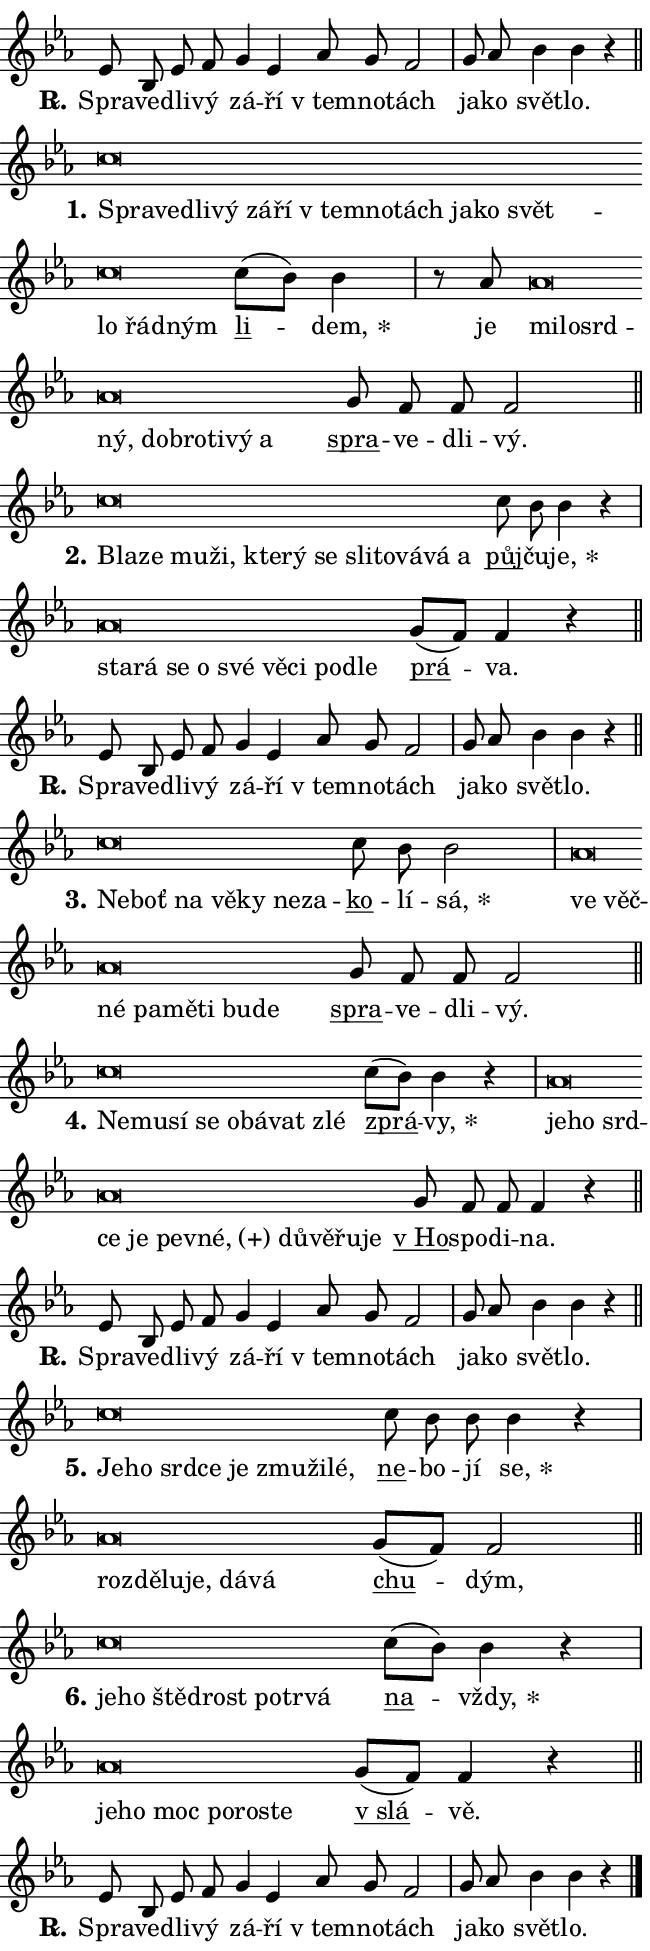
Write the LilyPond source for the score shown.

\version "2.24.0"
\header { tagline = "" }
\paper {
  indent = 0\cm
  top-margin = 0\cm
  right-margin = 0.13\cm % to fit lyric hyphens
  bottom-margin = 0\cm
  left-margin = 0\cm
  paper-width = 11\cm
  page-breaking = #ly:one-page-breaking
  system-system-spacing.basic-distance = #11
  score-system-spacing.basic-distance = #11
  ragged-last = ##f
}


%% Author: Thomas Morley
%% https://lists.gnu.org/archive/html/lilypond-user/2020-05/msg00002.html
#(define (line-position grob)
"Returns position of @var[grob} in current system:
   @code{'start}, if at first time-step
   @code{'end}, if at last time-step
   @code{'middle} otherwise
"
  (let* ((col (ly:item-get-column grob))
         (ln (ly:grob-object col 'left-neighbor))
         (rn (ly:grob-object col 'right-neighbor))
         (col-to-check-left (if (ly:grob? ln) ln col))
         (col-to-check-right (if (ly:grob? rn) rn col))
         (break-dir-left
           (and
             (ly:grob-property col-to-check-left 'non-musical #f)
             (ly:item-break-dir col-to-check-left)))
         (break-dir-right
           (and
             (ly:grob-property col-to-check-right 'non-musical #f)
             (ly:item-break-dir col-to-check-right))))
        (cond ((eqv? 1 break-dir-left) 'start)
              ((eqv? -1 break-dir-right) 'end)
              (else 'middle))))

#(define (tranparent-at-line-position vctor)
  (lambda (grob)
  "Relying on @code{line-position} select the relevant enry from @var{vctor}.
Used to determine transparency,"
    (case (line-position grob)
      ((end) (not (vector-ref vctor 0)))
      ((middle) (not (vector-ref vctor 1)))
      ((start) (not (vector-ref vctor 2))))))

noteHeadBreakVisibility =
#(define-music-function (break-visibility)(vector?)
"Makes @code{NoteHead}s transparent relying on @var{break-visibility}"
#{
  \override NoteHead.transparent =
    #(tranparent-at-line-position break-visibility)
#})

#(define delete-ledgers-for-transparent-note-heads
  (lambda (grob)
    "Reads whether a @code{NoteHead} is transparent.
If so this @code{NoteHead} is removed from @code{'note-heads} from
@var{grob}, which is supposed to be @code{LedgerLineSpanner}.
As a result ledgers are not printed for this @code{NoteHead}"
    (let* ((nhds-array (ly:grob-object grob 'note-heads))
           (nhds-list
             (if (ly:grob-array? nhds-array)
                 (ly:grob-array->list nhds-array)
                 '()))
           ;; Relies on the transparent-property being done before
           ;; Staff.LedgerLineSpanner.after-line-breaking is executed.
           ;; This is fragile ...
           (to-keep
             (remove
               (lambda (nhd)
                 (ly:grob-property nhd 'transparent #f))
               nhds-list)))
      ;; TODO find a better method to iterate over grob-arrays, similiar
      ;; to filter/remove etc for lists
      ;; For now rebuilt from scratch
      (set! (ly:grob-object grob 'note-heads)  '())
      (for-each
        (lambda (nhd)
          (ly:pointer-group-interface::add-grob grob 'note-heads nhd))
        to-keep))))

squashNotes = {
  \override NoteHead.X-extent = #'(-0.2 . 0.2)
  \override NoteHead.Y-extent = #'(-0.75 . 0)
  \override NoteHead.stencil =
    #(lambda (grob)
       (let ((pos (ly:grob-property grob 'staff-position)))
         (begin
           (if (< pos -7) (display "ERROR: Lower brevis then expected\n") (display ""))
           (if (<= pos -6) ly:text-interface::print ly:note-head::print))))
}
unSquashNotes = {
  \revert NoteHead.X-extent
  \revert NoteHead.Y-extent
  \revert NoteHead.stencil
}

hideNotes = \noteHeadBreakVisibility #begin-of-line-visible
unHideNotes = \noteHeadBreakVisibility #all-visible

% work-around for resetting accidentals
% https://lilypond.org/doc/v2.23/Documentation/notation/displaying-rhythms#unmetered-music
cadenzaMeasure = {
  \cadenzaOff
  \partial 1024 s1024
  \cadenzaOn
}

#(define-markup-command (accent layout props text) (markup?)
  "Underline accented syllable"
  (interpret-markup layout props
    #{\markup \override #'(offset . 4.3) \underline { #text }#}))

responsum = \markup \concat {
  "R" \hspace #-1.05 \path #0.1 #'((moveto 0 0.07) (lineto 0.9 0.8)) \hspace #0.05 "."
}

spaceSize = #0.6828661417322834 % exact space size for TeX Gyre Schola

\layout {
  \context {
    \Staff
    \remove "Time_signature_engraver"
    \override LedgerLineSpanner.after-line-breaking = #delete-ledgers-for-transparent-note-heads
  }
  \context {
    \Lyrics {
      \override LyricSpace.minimum-distance = \spaceSize
      \override LyricText.font-name = #"TeX Gyre Schola"
      \override LyricText.font-size = 1
      \override StanzaNumber.font-name = #"TeX Gyre Schola Bold"
      \override StanzaNumber.font-size = 1
    }
  }
  \context {
    \Score 
    \override NoteHead.text =
      #(lambda (grob) 
        (let ((pos (ly:grob-property grob 'staff-position)))
          #{\markup {
            \combine
              \halign #-0.55 \raise #(if (= pos -6) 0 0.5) \override #'(thickness . 2) \draw-line #'(3.2 . 0)
              \musicglyph "noteheads.sM1"
          }#}))
  }
}

% magnetic-lyrics.ily
%
%   written by
%     Jean Abou Samra <jean@abou-samra.fr>
%     Werner Lemberg <wl@gnu.org>
%
%   adapted by
%     Jiri Hon <jiri.hon@gmail.com>
%
% Version 2022-Apr-15

% https://www.mail-archive.com/lilypond-user@gnu.org/msg149350.html

#(define (Left_hyphen_pointer_engraver context)
   "Collect syllable-hyphen-syllable occurrences in lyrics and store
them in properties.  This engraver only looks to the left.  For
example, if the lyrics input is @code{foo -- bar}, it does the
following.

@itemize @bullet
@item
Set the @code{text} property of the @code{LyricHyphen} grob between
@q{foo} and @q{bar} to @code{foo}.

@item
Set the @code{left-hyphen} property of the @code{LyricText} grob with
text @q{foo} to the @code{LyricHyphen} grob between @q{foo} and
@q{bar}.
@end itemize

Use this auxiliary engraver in combination with the
@code{lyric-@/text::@/apply-@/magnetic-@/offset!} hook."
   (let ((hyphen #f)
         (text #f))
     (make-engraver
      (acknowledgers
       ((lyric-syllable-interface engraver grob source-engraver)
        (set! text grob)))
      (end-acknowledgers
       ((lyric-hyphen-interface engraver grob source-engraver)
        ;(when (not (grob::has-interface grob 'lyric-space-interface))
          (set! hyphen grob)));)
      ((stop-translation-timestep engraver)
       (when (and text hyphen)
         (ly:grob-set-object! text 'left-hyphen hyphen))
       (set! text #f)
       (set! hyphen #f)))))

#(define (lyric-text::apply-magnetic-offset! grob)
   "If the space between two syllables is less than the value in
property @code{LyricText@/.details@/.squash-threshold}, move the right
syllable to the left so that it gets concatenated with the left
syllable.

Use this function as a hook for
@code{LyricText@/.after-@/line-@/breaking} if the
@code{Left_@/hyphen_@/pointer_@/engraver} is active."
   (let ((hyphen (ly:grob-object grob 'left-hyphen #f)))
     (when hyphen
       (let ((left-text (ly:spanner-bound hyphen LEFT)))
         (when (grob::has-interface left-text 'lyric-syllable-interface)
           (let* ((common (ly:grob-common-refpoint grob left-text X))
                  (this-x-ext (ly:grob-extent grob common X))
                  (left-x-ext
                   (begin
                     ;; Trigger magnetism for left-text.
                     (ly:grob-property left-text 'after-line-breaking)
                     (ly:grob-extent left-text common X)))
                  ;; `delta` is the gap width between two syllables.
                  (delta (- (interval-start this-x-ext)
                            (interval-end left-x-ext)))
                  (details (ly:grob-property grob 'details))
                  (threshold (assoc-get 'squash-threshold details 0.2)))
             (when (< delta threshold)
               (let* (;; We have to manipulate the input text so that
                      ;; ligatures crossing syllable boundaries are not
                      ;; disabled.  For languages based on the Latin
                      ;; script this is essentially a beautification.
                      ;; However, for non-Western scripts it can be a
                      ;; necessity.
                      (lt (ly:grob-property left-text 'text))
                      (rt (ly:grob-property grob 'text))
                      (is-space (grob::has-interface hyphen 'lyric-space-interface))
                      (space (if is-space " " ""))
                      (extra-delta (if is-space spaceSize 0))
                      ;; Append new syllable.
                      (ltrt-space (if (and (string? lt) (string? rt))
                                (string-append lt space rt)
                                (make-concat-markup (list lt space rt))))
                      ;; Right-align `ltrt` to the right side.
                      (ltrt-space-markup (grob-interpret-markup
                               grob
                               (make-translate-markup
                                (cons (interval-length this-x-ext) 0)
                                (make-right-align-markup ltrt-space)))))
                 (begin
                   ;; Don't print `left-text`.
                   (ly:grob-set-property! left-text 'stencil #f)
                   ;; Set text and stencil (which holds all collected
                   ;; syllables so far) and shift it to the left.
                   (ly:grob-set-property! grob 'text ltrt-space)
                   (ly:grob-set-property! grob 'stencil ltrt-space-markup)
                   (ly:grob-translate-axis! grob (- (- delta extra-delta)) X))))))))))


#(define (lyric-hyphen::displace-bounds-first grob)
   ;; Make very sure this callback isn't triggered too early.
   (let ((left (ly:spanner-bound grob LEFT))
         (right (ly:spanner-bound grob RIGHT)))
     (ly:grob-property left 'after-line-breaking)
     (ly:grob-property right 'after-line-breaking)
     (ly:lyric-hyphen::print grob)))

squashThreshold = #0.4

\layout {
  \context {
    \Lyrics
    \consists #Left_hyphen_pointer_engraver
    \override LyricText.after-line-breaking =
      #lyric-text::apply-magnetic-offset!
    \override LyricHyphen.stencil = #lyric-hyphen::displace-bounds-first
    \override LyricText.details.squash-threshold = \squashThreshold
    \override LyricHyphen.minimum-distance = 0
    \override LyricHyphen.minimum-length = \squashThreshold
  }
}

squashText = \override LyricText.details.squash-threshold = 9999
unSquashText = \override LyricText.details.squash-threshold = \squashThreshold

leftText = \override LyricText.self-alignment-X = #LEFT
unLeftText = \revert LyricText.self-alignment-X

starOffset = #(lambda (grob) 
                (let ((x_offset (ly:self-alignment-interface::aligned-on-x-parent grob)))
                  (if (= x_offset 0) 0 (+ x_offset 1.2))))

star = #(define-music-function (syllable)(string?)
"Append star separator at the end of a syllable"
#{
  \once \override LyricText.X-offset = #starOffset
  \lyricmode { \markup {
    #syllable
    \override #'((font-name . "TeX Gyre Schola Bold")) \hspace #0.2 \lower #0.65 \larger "*"
  } }
#})

starAccent = #(define-music-function (syllable)(string?)
"Append star separator at the end of a syllable and make accent"
#{
  \once \override LyricText.X-offset = #starOffset
  \lyricmode { \markup {
    \accent #syllable
    \override #'((font-name . "TeX Gyre Schola Bold")) \hspace #0.2 \lower #0.65 \larger "*"
  } }
#})

breath = #(define-music-function (syllable)(string?)
"Append breathing indicator at the end of a syllable"
#{
  \lyricmode { \markup { #syllable "+" } }
#})

optionalBreath = #(define-music-function (syllable)(string?)
"Append optional breathing indicator at the end of a syllable"
#{
  \lyricmode { \markup { #syllable "(+)" } }
#})


\score {
    <<
        \new Voice = "melody" { \cadenzaOn \key es \major \relative { es'8 bes es f g4 es as8 g f2 \cadenzaMeasure \bar "|" g8 as bes4 bes r4 \cadenzaMeasure \bar "||" \break } }
        \new Lyrics \lyricsto "melody" { \lyricmode { \set stanza = \responsum
Spra -- ve -- dli -- vý zá -- ří "v tem" -- no -- tách ja -- ko svět -- lo. } }
    >>
    \layout {}
}

\score {
    <<
        \new Voice = "melody" { \cadenzaOn \key es \major \relative { \squashNotes c''\breve*1/16 \hideNotes \breve*1/16 \bar "" \breve*1/16 \bar "" \breve*1/16 \bar "" \breve*1/16 \bar "" \breve*1/16 \bar "" \breve*1/16 \bar "" \breve*1/16 \bar "" \breve*1/16 \bar "" \breve*1/16 \bar "" \breve*1/16 \bar "" \breve*1/16 \bar "" \breve*1/16 \bar "" \breve*1/16 \breve*1/16 \bar "" \unHideNotes \unSquashNotes \bar "" c8[( bes)] bes4 \cadenzaMeasure \bar "|" r8 as8 \squashNotes as\breve*1/16 \hideNotes \breve*1/16 \bar "" \breve*1/16 \bar "" \breve*1/16 \bar "" \breve*1/16 \bar "" \breve*1/16 \bar "" \breve*1/16 \bar "" \breve*1/16 \breve*1/16 \bar "" \unHideNotes \unSquashNotes \bar "" g8 f f f2 \cadenzaMeasure \bar "||" \break } }
        \new Lyrics \lyricsto "melody" { \lyricmode { \set stanza = "1."
\leftText Spra -- \squashText ve -- dli -- vý zá -- ří "v tem" -- no -- tách ja -- ko svět -- lo řád -- ným \unLeftText \unSquashText \markup \accent li -- \star dem, je \leftText mi -- \squashText lo -- srd -- ný, dob -- ro -- ti -- vý a \unLeftText \unSquashText \markup \accent spra -- ve -- dli -- vý. } }
    >>
    \layout {}
}

\score {
    <<
        \new Voice = "melody" { \cadenzaOn \key es \major \relative { \squashNotes c''\breve*1/16 \hideNotes \breve*1/16 \bar "" \breve*1/16 \bar "" \breve*1/16 \bar "" \breve*1/16 \bar "" \breve*1/16 \bar "" \breve*1/16 \bar "" \breve*1/16 \bar "" \breve*1/16 \bar "" \breve*1/16 \bar "" \breve*1/16 \breve*1/16 \bar "" \unHideNotes \unSquashNotes \bar "" c8 bes bes4 r \cadenzaMeasure \bar "|" \squashNotes as\breve*1/16 \hideNotes \breve*1/16 \bar "" \breve*1/16 \bar "" \breve*1/16 \bar "" \breve*1/16 \bar "" \breve*1/16 \bar "" \breve*1/16 \bar "" \breve*1/16 \breve*1/16 \bar "" \unHideNotes \unSquashNotes \bar "" g8[( f)] f4 r \cadenzaMeasure \bar "||" \break } }
        \new Lyrics \lyricsto "melody" { \lyricmode { \set stanza = "2."
\leftText Bla -- \squashText ze mu -- ži, kte -- rý se sli -- to -- vá -- vá a \unLeftText \unSquashText \markup \accent půj -- ču -- \star je, \leftText sta -- \squashText rá se o své vě -- ci po -- dle \unLeftText \unSquashText \markup \accent prá -- va. } }
    >>
    \layout {}
}

\score {
    <<
        \new Voice = "melody" { \cadenzaOn \key es \major \relative { es'8 bes es f g4 es as8 g f2 \cadenzaMeasure \bar "|" g8 as bes4 bes r4 \cadenzaMeasure \bar "||" \break } }
        \new Lyrics \lyricsto "melody" { \lyricmode { \set stanza = \responsum
Spra -- ve -- dli -- vý zá -- ří "v tem" -- no -- tách ja -- ko svět -- lo. } }
    >>
    \layout {}
}

\score {
    <<
        \new Voice = "melody" { \cadenzaOn \key es \major \relative { \squashNotes c''\breve*1/16 \hideNotes \breve*1/16 \bar "" \breve*1/16 \bar "" \breve*1/16 \bar "" \breve*1/16 \bar "" \breve*1/16 \breve*1/16 \bar "" \unHideNotes \unSquashNotes \bar "" c8 bes bes2 \cadenzaMeasure \bar "|" \squashNotes as\breve*1/16 \hideNotes \breve*1/16 \bar "" \breve*1/16 \bar "" \breve*1/16 \bar "" \breve*1/16 \bar "" \breve*1/16 \bar "" \breve*1/16 \breve*1/16 \bar "" \unHideNotes \unSquashNotes \bar "" g8 f f f2 \cadenzaMeasure \bar "||" \break } }
        \new Lyrics \lyricsto "melody" { \lyricmode { \set stanza = "3."
\leftText Ne -- \squashText boť na vě -- ky ne -- za -- \unLeftText \unSquashText \markup \accent ko -- lí -- \star sá, \leftText ve \squashText věč -- né pa -- mě -- ti bu -- de \unLeftText \unSquashText \markup \accent spra -- ve -- dli -- vý. } }
    >>
    \layout {}
}

\score {
    <<
        \new Voice = "melody" { \cadenzaOn \key es \major \relative { \squashNotes c''\breve*1/16 \hideNotes \breve*1/16 \bar "" \breve*1/16 \bar "" \breve*1/16 \bar "" \breve*1/16 \bar "" \breve*1/16 \bar "" \breve*1/16 \breve*1/16 \bar "" \unHideNotes \unSquashNotes \bar "" c8[( bes)] bes4 r \cadenzaMeasure \bar "|" \squashNotes as\breve*1/16 \hideNotes \breve*1/16 \bar "" \breve*1/16 \bar "" \breve*1/16 \bar "" \breve*1/16 \bar "" \breve*1/16 \bar "" \breve*1/16 \bar "" \breve*1/16 \bar "" \breve*1/16 \bar "" \breve*1/16 \breve*1/16 \bar "" \unHideNotes \unSquashNotes \bar "" g8 f f f4 r \cadenzaMeasure \bar "||" \break } }
        \new Lyrics \lyricsto "melody" { \lyricmode { \set stanza = "4."
\leftText Ne -- \squashText mu -- sí se o -- bá -- vat zlé \unLeftText \unSquashText \markup \accent zprá -- \star vy, \leftText je -- \squashText ho srd -- ce je pev -- \optionalBreath né, dů -- vě -- řu -- je \unLeftText \unSquashText \markup \accent "v Ho" -- spo -- di -- na. } }
    >>
    \layout {}
}

\score {
    <<
        \new Voice = "melody" { \cadenzaOn \key es \major \relative { es'8 bes es f g4 es as8 g f2 \cadenzaMeasure \bar "|" g8 as bes4 bes r4 \cadenzaMeasure \bar "||" \break } }
        \new Lyrics \lyricsto "melody" { \lyricmode { \set stanza = \responsum
Spra -- ve -- dli -- vý zá -- ří "v tem" -- no -- tách ja -- ko svět -- lo. } }
    >>
    \layout {}
}

\score {
    <<
        \new Voice = "melody" { \cadenzaOn \key es \major \relative { \squashNotes c''\breve*1/16 \hideNotes \breve*1/16 \bar "" \breve*1/16 \bar "" \breve*1/16 \bar "" \breve*1/16 \bar "" \breve*1/16 \bar "" \breve*1/16 \breve*1/16 \bar "" \unHideNotes \unSquashNotes \bar "" c8 bes bes bes4 r \cadenzaMeasure \bar "|" \squashNotes as\breve*1/16 \hideNotes \breve*1/16 \bar "" \breve*1/16 \bar "" \breve*1/16 \bar "" \breve*1/16 \breve*1/16 \bar "" \unHideNotes \unSquashNotes \bar "" g8[( f)] f2 \cadenzaMeasure \bar "||" \break } }
        \new Lyrics \lyricsto "melody" { \lyricmode { \set stanza = "5."
\leftText Je -- \squashText ho srd -- ce je zmu -- ži -- lé, \unLeftText \unSquashText \markup \accent ne -- bo -- jí \star se, \leftText roz -- \squashText dě -- lu -- je, dá -- vá \unLeftText \unSquashText \markup \accent chu -- dým, } }
    >>
    \layout {}
}

\score {
    <<
        \new Voice = "melody" { \cadenzaOn \key es \major \relative { \squashNotes c''\breve*1/16 \hideNotes \breve*1/16 \bar "" \breve*1/16 \bar "" \breve*1/16 \bar "" \breve*1/16 \bar "" \breve*1/16 \breve*1/16 \bar "" \unHideNotes \unSquashNotes \bar "" c8[( bes)] bes4 r \cadenzaMeasure \bar "|" \squashNotes as\breve*1/16 \hideNotes \breve*1/16 \bar "" \breve*1/16 \bar "" \breve*1/16 \bar "" \breve*1/16 \breve*1/16 \bar "" \unHideNotes \unSquashNotes \bar "" g8[( f)] f4 r \cadenzaMeasure \bar "||" \break } }
        \new Lyrics \lyricsto "melody" { \lyricmode { \set stanza = "6."
\leftText je -- \squashText ho ště -- drost po -- tr -- vá \unLeftText \unSquashText \markup \accent na -- \star vždy, \leftText je -- \squashText ho moc po -- ro -- ste \unLeftText \unSquashText \markup \accent "v slá" -- vě. } }
    >>
    \layout {}
}

\score {
    <<
        \new Voice = "melody" { \cadenzaOn \key es \major \relative { es'8 bes es f g4 es as8 g f2 \cadenzaMeasure \bar "|" g8 as bes4 bes r4 \cadenzaMeasure \bar "||" \break } \bar "|." }
        \new Lyrics \lyricsto "melody" { \lyricmode { \set stanza = \responsum
Spra -- ve -- dli -- vý zá -- ří "v tem" -- no -- tách ja -- ko svět -- lo. } }
    >>
    \layout {}
}
